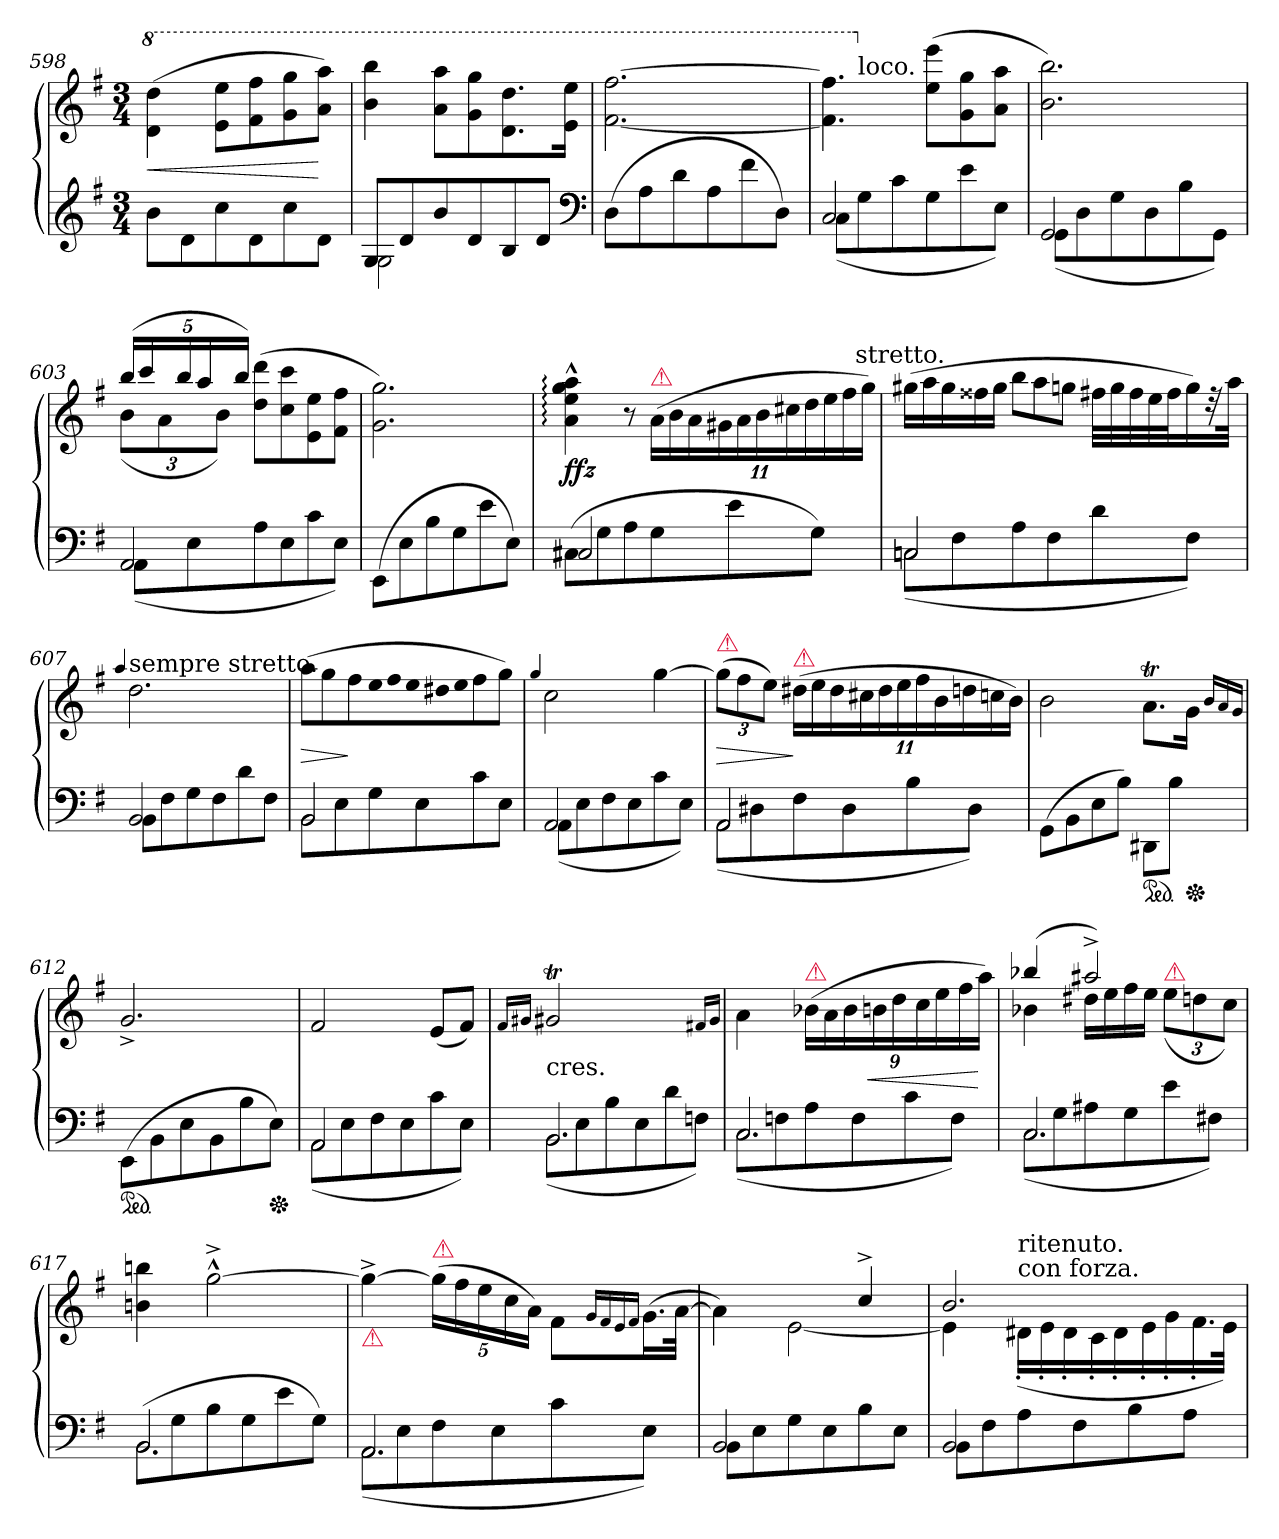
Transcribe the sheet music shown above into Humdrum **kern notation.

**kern	**kern	**dynam
*part1	*part1	*part1
*staff2	*staff1	*staff1/2
*clefG2	*clefG2	*
*k[f#]	*k[f#]	*
*M3/4	*M3/4	*
*	*8va	*
=598	=598	=598
8b\L	(>4dd\ 4ddd\	<
8d	.	.
8cc	8ee 8eeeL	.
8d	8ff# 8fff#	.
8cc	8gg 8ggg	.
8dJ	8aa 8aaaJ)	[
=599	=599	=599
!LO:N:vis=2	!	!
*^	*	*
8G	2G	4bb 4bbb	.
8d	.	.	.
8b	.	8aa 8aaaL	.
8d	.	8gg 8ggg	.
8B	4ryy	8.dd 8.ddd	.
8dJ	.	.	.
.	.	16ee 16eeeJk	.
*v	*v	*	*
*clefF4	*	*
=600	=600	=600
(>8DL	[2.ff# [2.fff#	.
8A	.	.
8d	.	.
8A	.	.
8f#	.	.
8DJ)	.	.
=601	=601	=601
*^	*^	*
2C/	(>8C\L	4.ff#] 4.fff#]	8ryy	.
!	!	!	!LO:TX:a:t=loco.	!
.	8G	.	2ryy	.
.	8c	.	.	.
*	*	*X8va	*	*
.	8G	(>8ee 8eeeL	.	.
4ryy	8e	8g 8gg	.	.
.	8EJ)	8a 8aaJ	8ryy	.
*	*	*v	*v	*
=602	=602	=602	=602
2GG/	(>8GG\L	2.b 2.bb)	.
.	8D	.	.
.	8G	.	.
.	8D	.	.
4ryy	8B	.	.
.	8GGJ)	.	.
=603	=603	=603	=603
*	*	*^	*
2AA/	(>8AA\L	(>20bbLL	(<12bL	.
.	.	20ccc	.	.
.	.	.	12a	.
.	.	20bb	.	.
.	8E	.	.	.
.	.	20aa	.	.
.	.	.	12bJ)	.
.	.	20bbJJ)	.	.
.	8A	(>8dd\ 8ddd\L	2ryy	.
.	8E	8cc 8ccc	.	.
4ryy	8c	8e 8ee	.	.
.	8EJ)	8f# 8ff#J	.	.
*v	*v	*	*	*
*	*v	*v	*
=604	=604	=604
(>8EEL	2.g 2.gg)	.
8E	.	.
8B	.	.
8G	.	.
8e	.	.
8EJ)	.	.
=605	=605	=605
!LO:N:vis=2	!	!
*^	*	*
(>8C#X\	2C#X/	4a:^^> 4ee:^^> 4gg:^^> 4aa:^^>	ffz
8G	.	.	.
8A	.	8r	.
!	!	!LO:TX:a:color=crimson:t=⚠	!
8G	.	(>88%3aLL	.
.	.	88%3b	.
.	.	88%3a	.
.	.	88%3g#X	.
8e	4ryy	.	.
.	.	88%3a	.
.	.	88%3b	.
.	.	88%3cc#X	.
.	.	88%3dd	.
8GJ)	.	.	.
.	.	88%3ee	.
.	.	88%3ff#	.
!	!	!LO:TX:a:t=stretto.	!
.	.	88%3ggJJ)	.
=606	=606	=606	=606
!	!LO:N:vis=2	!	!
*	*	*Xtuplet	*
2Cn/	(>8Cn\	(>20gg#XLL	.
.	.	20aa	.
.	.	20gg#	.
.	8F#	.	.
.	.	20ff##X	.
.	.	20gg#JJ	.
.	8A	12bbL	.
.	.	12aa	.
.	8F#	.	.
.	.	12ggnJ	.
4ryy	8d	40ff#XLLL	.
.	.	40gg	.
.	.	40ff#	.
.	.	40ee	.
.	.	40ff#J	.
.	8F#J)	16gg)	.
.	.	32rdd	.
.	.	32aaJJk	.
=607	=607	=607	=607
.	.	4qqaa/	.
!	!	!LO:TX:a:t=sempre stretto.	!
2BB/	8BB\L	2.dd	.
.	8F#	.	.
.	8G	.	.
.	8F#	.	.
4ryy	8d	.	.
.	8F#J	.	.
=608	=608	=608	=608
!	!LO:N:vis=2	!	!
2BB/	8BB\	(>12aaL	>
.	.	12gg	.
.	8E	.	.
.	.	12ff#	]
!	!	!LO:N:vis=32	!
.	8G	20eeLL	.
!	!	!LO:N:vis=32	!
.	.	20ff#	.
!	!	!LO:N:vis=32	!
.	.	20ee	.
.	8E	.	.
!	!	!LO:N:vis=32	!
.	.	20dd#X	.
!	!	!LO:N:vis=32	!
.	.	20eeJJ	.
4ryy	8c	8ff#	.
.	8EJ	8ggJ)	.
=609	=609	=609	=609
.	.	4qqgg/	.
2AA/	(>8AA\L	2cc	.
.	8E	.	.
.	8F#	.	.
.	8E	.	.
4ryy	8c	[4gg	.
.	8EJ)	.	.
=610	=610	=610	=610
!	!LO:N:vis=2	!	!
*	*	*tuplet	*
!	!	!LO:TX:a:color=crimson:t=⚠	!
2AA/	(>8AA\	(>12ggL]	>
.	.	12ff#	.
.	8D#X	.	.
.	.	12eeJ)	.
!	!	!LO:TX:a:color=crimson:t=⚠	!
.	8F#	(>22dd#XLL	]
.	.	22ee	.
.	.	22dd#	.
.	8D#	.	.
.	.	22cc#X	.
.	.	22dd#	.
.	.	22ee	.
4ryy	8B	.	.
.	.	22ff#	.
.	.	22b	.
.	.	22ddn	.
.	8D#J)	.	.
.	.	22ccn	.
.	.	22bJJ)	.
*v	*v	*	*
=611	=611	=611
(>8GGL	2b	.
8BB	.	.
8E	.	.
8BJ)	.	.
*ped	*	*
8DD#X\L	8.aT\L	.
8BJ	.	.
*Xped	*	*
.	16gJk	.
.	16qqb/LL	.
.	16qqa/	.
.	16qqg/JJ	.
=612	=612	=612
!LO:TX:a:color=crimson:t=⚠	!	!
*ped	*	*
(>8EE\L	2.g^<	.
8BB	.	.
8E	.	.
8BB	.	.
8B	.	.
*Xped	*	*
8EJ)	.	.
=613	=613	=613
*^	*	*
!	!LO:N:vis=2	!	!
2AA/	(>8AA\	2f#	.
.	8E	.	.
.	8F#	.	.
.	8E	.	.
4ryy	8c	(<8eL	.
.	8EJ)	8f#J)	.
=614	=614	=614	=614
.	.	16qqf#/LL	.
.	.	16qqg#X/JJ	.
!	!	!LO:TX:c:t=cres.	!
!	!LO:N:vis=2.	!LO:N:vis=2	!
2.BB/	(>8BB\	2.g#Xt	.
.	8E	.	.
.	8B	.	.
.	8E	.	.
.	8d	.	.
.	8FnJ)	.	.
.	.	16qqf#X/LL	.
.	.	16qqg#/JJ	.
=615	=615	=615	=615
!	!LO:N:vis=2.	!	!
2.C/	(>8C\	4a\	.
.	8Fn	.	.
!	!	!LO:TX:a:color=crimson:t=⚠	!
.	8A	(>18b-XLL	.
.	.	18a	.
.	.	18b-	.
.	8F	.	.
.	.	18bn	<
.	.	18dd	.
.	8c	.	.
.	.	18cc	.
.	.	18ee	.
.	8FJ)	.	.
.	.	18ff#	.
.	.	18aaJJ)	[
=616	=616	=616	=616
!	!LO:N:vis=2.	!	!
*	*	*^	*
2.C/	(>8C\	(>4bb-X	4b-X	.
.	8G	.	.	.
.	8A#X	2aa#X^>)	16dd#XLL	.
.	.	.	16ee	.
.	8G	.	16ff#	.
.	.	.	16eeJJ	.
!	!	!	!LO:TX:a:color=crimson:t=⚠	!
.	8e	.	(>12eeL	.
.	.	.	12ddn	.
.	8F#XJ)	.	.	.
.	.	.	12ccJ)	.
=617	=617	=617	=617	=617
!LO:N:vis=2.	!	!	!	!
*	*	*v	*v	*
(>8BB\	2.BB/	4bn 4bbn	.
8G	.	.	.
8B	.	[>2gg^^>^<	.
8G	.	.	.
8e	.	.	.
8GJ)	.	.	.
=618	=618	=618	=618
!	!	!LO:TX:b:color=crimson:t=⚠	!
!	!LO:N:vis=2.	!	!
2.AA/	(>8AA\	4gg^<_	.
.	8E	.	.
!	!	!LO:TX:a:color=crimson:t=⚠	!
.	8F#	(>20ggLL]	.
.	.	20ff#	.
.	.	20ee	.
.	8E	.	.
.	.	20cc	.
.	.	20aJJ)	.
.	8c	8f#\L	.
.	.	16qqg/LL	.
.	.	16qqf#/	.
.	.	16qqe/	.
.	.	16qqf#/JJ	.
.	8EJ)	(>16.gL	.
.	.	[32aJJk	.
=619	=619	=619	=619
*	*	*^	*
2BB/	8BB\L	4a\])	4ryy	.
.	8E	.	.	.
.	8G	4ryy	[2e	.
.	8E	.	.	.
4ryy	8B	4cc^>	.	.
.	8EJ	.	.	.
=620	=620	=620	=620	=620
2BB/	8BB\L	2.b	4e]	.
.	8F#	.	.	.
*	*	*	*Xtuplet	*
!	!	!	!LO:TX:a:t=con forza.	!
!	!	!	!LO:TX:a:t=ritenuto.	!
.	8A	.	(>18d#X'>LL	.
.	.	.	18e'>	.
.	.	.	18d#'>	.
.	8F#	.	.	.
.	.	.	18c'>	.
.	.	.	18d#'>	.
4ryy	8B	.	.	.
.	.	.	18e'>	.
.	.	.	18g'>	.
.	8AJ	.	.	.
.	.	.	18.f#'>	.
.	.	.	36eJJk)	.
*v	*v	*	*	*
*	*v	*v	*
=	=	=
*-	*-	*-
